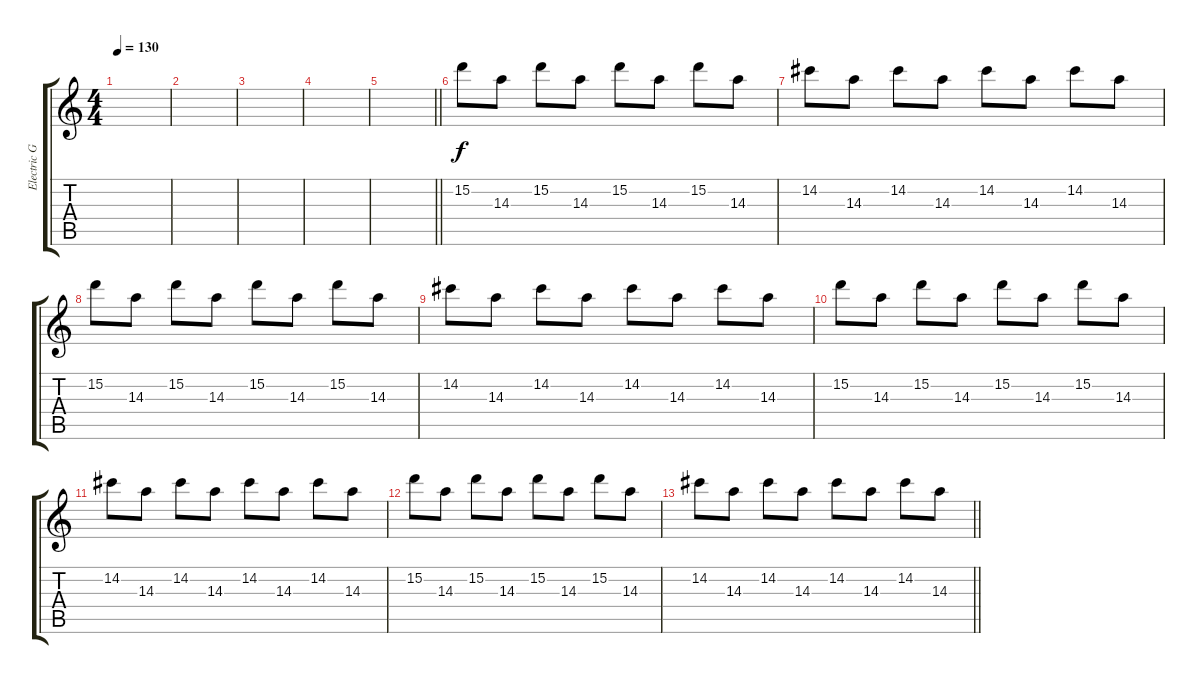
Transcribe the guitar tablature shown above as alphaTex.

\track ("Electric Guitar" "Electric G") {instrument overdrivenguitar}
\staff {score tabs}
\tuning (E4 B3 G3 D3 A2 E2) {hide}
\ts (4 4)
\tempo 130
\clef g2
\ks c
|
|
|
|
\barLineRight lightlight
|
15.2.8 14.3.8 15.2.8 14.3.8 15.2.8 14.3.8 15.2.8 14.3.8 |
14.2.8 14.3.8 14.2.8 14.3.8 14.2.8 14.3.8 14.2.8 14.3.8 |
15.2.8 14.3.8 15.2.8 14.3.8 15.2.8 14.3.8 15.2.8 14.3.8 |
14.2.8 14.3.8 14.2.8 14.3.8 14.2.8 14.3.8 14.2.8 14.3.8 |
15.2.8 14.3.8 15.2.8 14.3.8 15.2.8 14.3.8 15.2.8 14.3.8 |
14.2.8 14.3.8 14.2.8 14.3.8 14.2.8 14.3.8 14.2.8 14.3.8 |
15.2.8 14.3.8 15.2.8 14.3.8 15.2.8 14.3.8 15.2.8 14.3.8 |
\barLineRight lightlight
14.2.8 14.3.8 14.2.8 14.3.8 14.2.8 14.3.8 14.2.8 14.3.8
